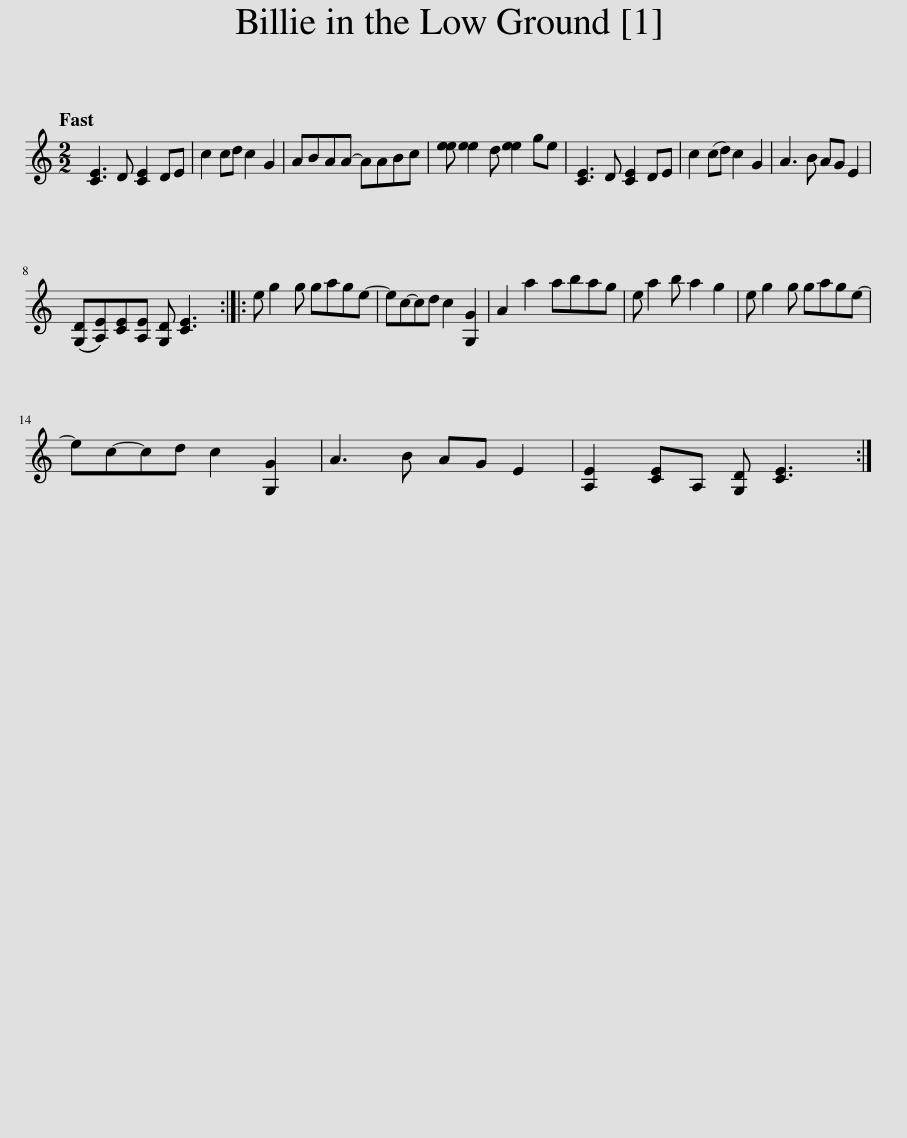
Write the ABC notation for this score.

X:1
L:1/8
Q:1/4=120
M:2/2
I:linebreak $
K:C
V:1 treble
V:1
 [CE]3 D [CE]2 DE | c2 cd c2 G2 | ABAA- AABc | [ee] [ee]2 d [ee]2 ge | [CE]3 D [CE]2 DE | %5
 c2 (cd) c2 G2 | A3 B AG E2 |$ (([G,D][A,E]))[CE][A,E] [G,D] [CE]3 :: e g2 g gage- | ec-cd c2 [G,G]2 | %10
 A2 a2 abag | e a2 b a2 g2 | e g2 g gage- |$ ec-cd c2 [G,G]2 | A3 B AG E2 | %15
 [A,E]2 [CE]A, [G,D] [CE]3 :| %16
